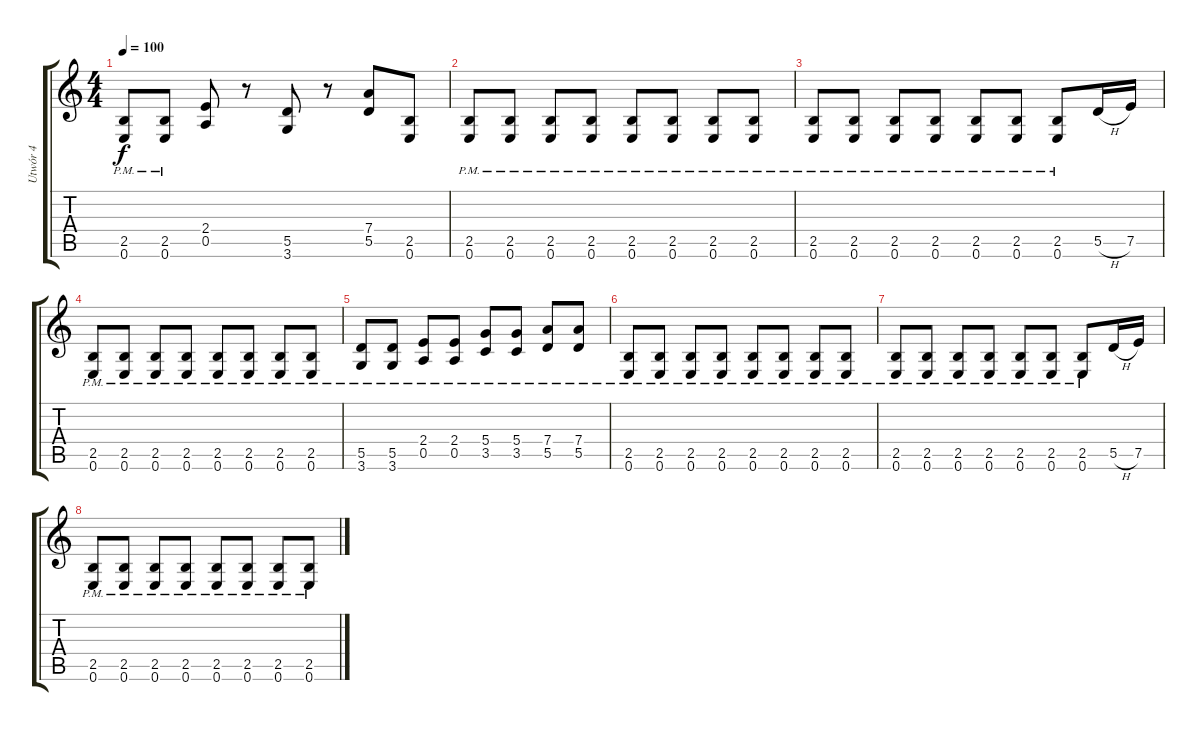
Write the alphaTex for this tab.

\track ("Utwór 4" "Utwór 4") {instrument overdrivenguitar}
\staff {score tabs}
\tuning (E4 B3 G3 D3 A2 E2) {hide}
\ts (4 4)
\tempo 100
\clef g2
\ks c
(2.5{pm} 0.6{pm}).8{dy f} (2.5{pm} 0.6{pm}).8 (2.4 0.5).8 r.8 (5.5 3.6).8 r.8 (7.4 5.5).8 (2.5 0.6).8 |
(2.5{pm} 0.6{pm}).8 (2.5{pm} 0.6{pm}).8 (2.5{pm} 0.6{pm}).8 (2.5{pm} 0.6{pm}).8 (2.5{pm} 0.6{pm}).8 (2.5{pm} 0.6{pm}).8 (2.5{pm} 0.6{pm}).8 (2.5{pm} 0.6{pm}).8 |
(2.5{pm} 0.6{pm}).8 (2.5{pm} 0.6{pm}).8 (2.5{pm} 0.6{pm}).8 (2.5{pm} 0.6{pm}).8 (2.5{pm} 0.6{pm}).8 (2.5{pm} 0.6{pm}).8 (2.5{pm} 0.6{pm}).8 5.5{h}.16 7.5.16 |
(2.5{pm} 0.6{pm}).8 (2.5{pm} 0.6{pm}).8 (2.5{pm} 0.6{pm}).8 (2.5{pm} 0.6{pm}).8 (2.5{pm} 0.6{pm}).8 (2.5{pm} 0.6{pm}).8 (2.5{pm} 0.6{pm}).8 (2.5{pm} 0.6{pm}).8 |
(5.5{pm} 3.6{pm}).8 (5.5{pm} 3.6{pm}).8 (2.4{pm} 0.5{pm}).8 (2.4{pm} 0.5{pm}).8 (5.4{pm} 3.5{pm}).8 (5.4{pm} 3.5{pm}).8 (7.4{pm} 5.5{pm}).8 (7.4{pm} 5.5{pm}).8 |
(2.5{pm} 0.6{pm}).8 (2.5{pm} 0.6{pm}).8 (2.5{pm} 0.6{pm}).8 (2.5{pm} 0.6{pm}).8 (2.5{pm} 0.6{pm}).8 (2.5{pm} 0.6{pm}).8 (2.5{pm} 0.6{pm}).8 (2.5{pm} 0.6{pm}).8 |
(2.5{pm} 0.6{pm}).8 (2.5{pm} 0.6{pm}).8 (2.5{pm} 0.6{pm}).8 (2.5{pm} 0.6{pm}).8 (2.5{pm} 0.6{pm}).8 (2.5{pm} 0.6{pm}).8 (2.5{pm} 0.6{pm}).8 5.5{h}.16 7.5.16 |
(2.5{pm} 0.6{pm}).8 (2.5{pm} 0.6{pm}).8 (2.5{pm} 0.6{pm}).8 (2.5{pm} 0.6{pm}).8 (2.5{pm} 0.6{pm}).8 (2.5{pm} 0.6{pm}).8 (2.5{pm} 0.6{pm}).8 (2.5{pm} 0.6{pm}).8
